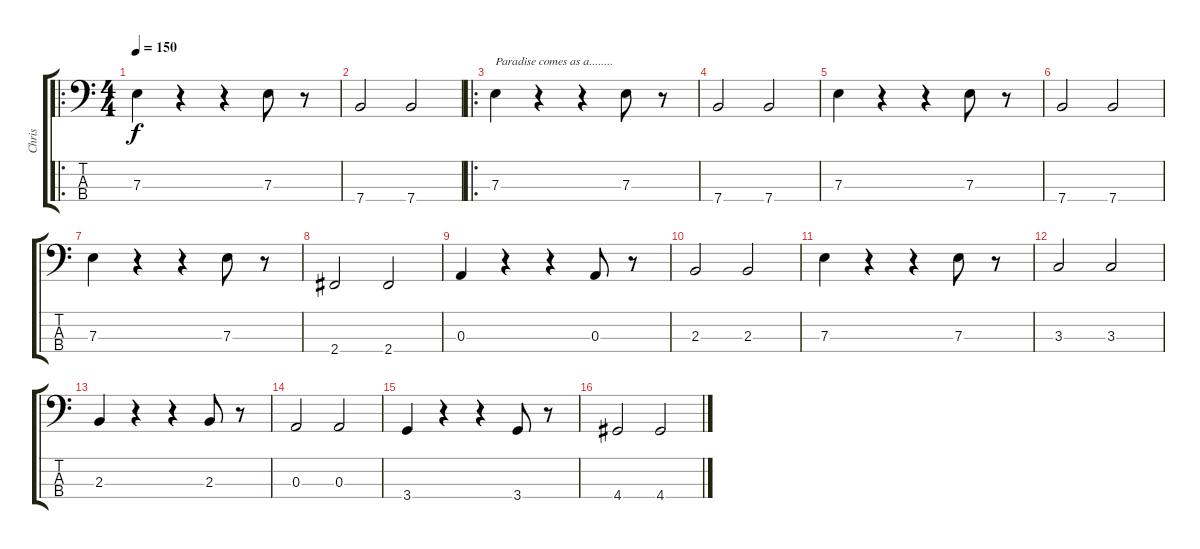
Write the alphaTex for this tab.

\track ("Chris" "Chris") {instrument acousticbass}
\staff {score tabs}
\tuning (G2 D2 A1 E1) {hide}
\ro
\ts (4 4)
\tempo 150
\clef f4
\ks c
7.3.4{dy f instrument acousticbass} r.4 r.4 7.3.8 r.8 |
7.4.2 7.4.2 |
\ro
7.3.4{txt "Paradise comes as a........"} r.4 r.4 7.3.8 r.8 |
7.4.2 7.4.2 |
7.3.4 r.4 r.4 7.3.8 r.8 |
7.4.2 7.4.2 |
7.3.4 r.4 r.4 7.3.8 r.8 |
2.4.2 2.4.2 |
0.3.4 r.4 r.4 0.3.8 r.8 |
2.3.2 2.3.2 |
7.3.4 r.4 r.4 7.3.8 r.8 |
3.3.2 3.3.2 |
2.3.4 r.4 r.4 2.3.8 r.8 |
0.3.2 0.3.2 |
3.4.4 r.4 r.4 3.4.8 r.8 |
4.4.2 4.4.2
